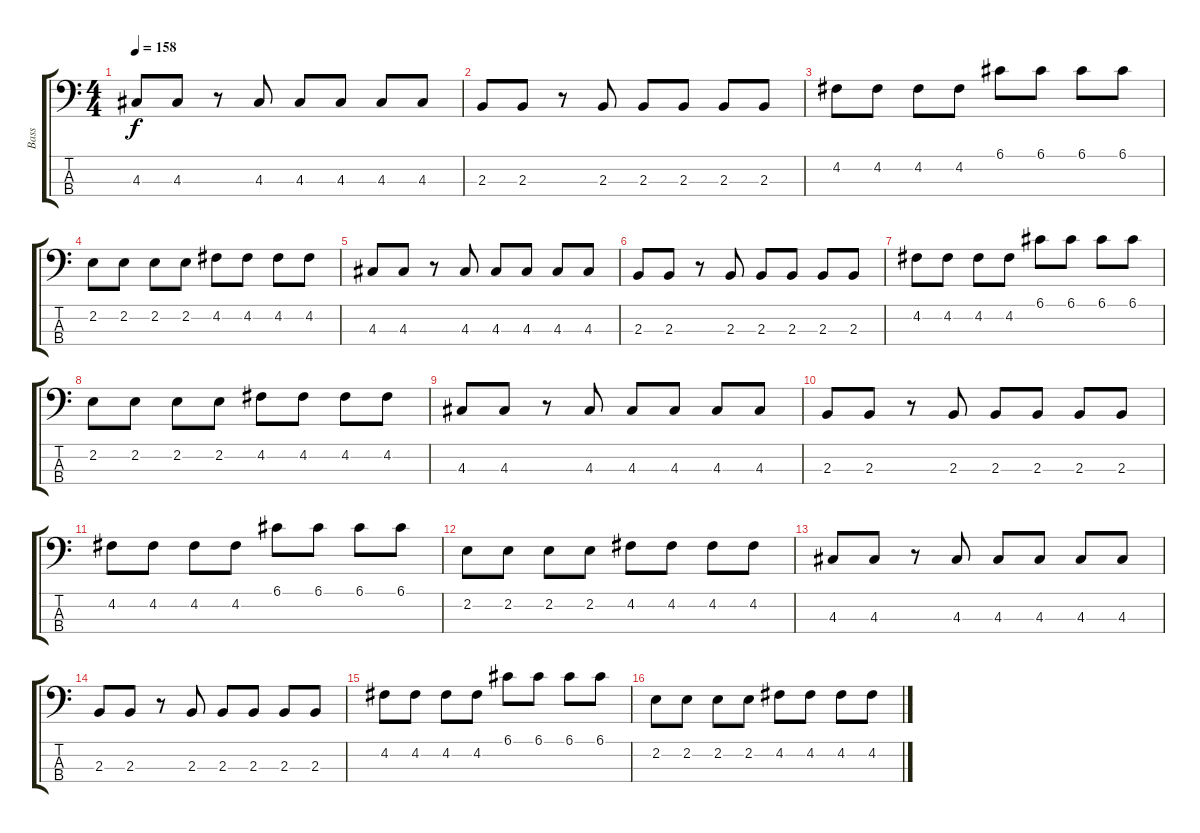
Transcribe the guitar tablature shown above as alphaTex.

\track ("Bass" "Bass") {instrument electricbassfinger}
\staff {score tabs}
\tuning (G2 D2 A1 D1) {hide}
\ts (4 4)
\tempo 158
\clef f4
\ks c
4.3.8{dy f} 4.3.8 r.8 4.3.8 4.3.8 4.3.8 4.3.8 4.3.8 |
2.3.8 2.3.8 r.8 2.3.8 2.3.8 2.3.8 2.3.8 2.3.8 |
4.2.8 4.2.8 4.2.8 4.2.8 6.1.8 6.1.8 6.1.8 6.1.8 |
2.2.8 2.2.8 2.2.8 2.2.8 4.2.8 4.2.8 4.2.8 4.2.8 |
4.3.8 4.3.8 r.8 4.3.8 4.3.8 4.3.8 4.3.8 4.3.8 |
2.3.8 2.3.8 r.8 2.3.8 2.3.8 2.3.8 2.3.8 2.3.8 |
4.2.8 4.2.8 4.2.8 4.2.8 6.1.8 6.1.8 6.1.8 6.1.8 |
2.2.8 2.2.8 2.2.8 2.2.8 4.2.8 4.2.8 4.2.8 4.2.8 |
4.3.8 4.3.8 r.8 4.3.8 4.3.8 4.3.8 4.3.8 4.3.8 |
2.3.8 2.3.8 r.8 2.3.8 2.3.8 2.3.8 2.3.8 2.3.8 |
4.2.8 4.2.8 4.2.8 4.2.8 6.1.8 6.1.8 6.1.8 6.1.8 |
2.2.8 2.2.8 2.2.8 2.2.8 4.2.8 4.2.8 4.2.8 4.2.8 |
4.3.8 4.3.8 r.8 4.3.8 4.3.8 4.3.8 4.3.8 4.3.8 |
2.3.8 2.3.8 r.8 2.3.8 2.3.8 2.3.8 2.3.8 2.3.8 |
4.2.8 4.2.8 4.2.8 4.2.8 6.1.8 6.1.8 6.1.8 6.1.8 |
2.2.8 2.2.8 2.2.8 2.2.8 4.2.8 4.2.8 4.2.8 4.2.8
